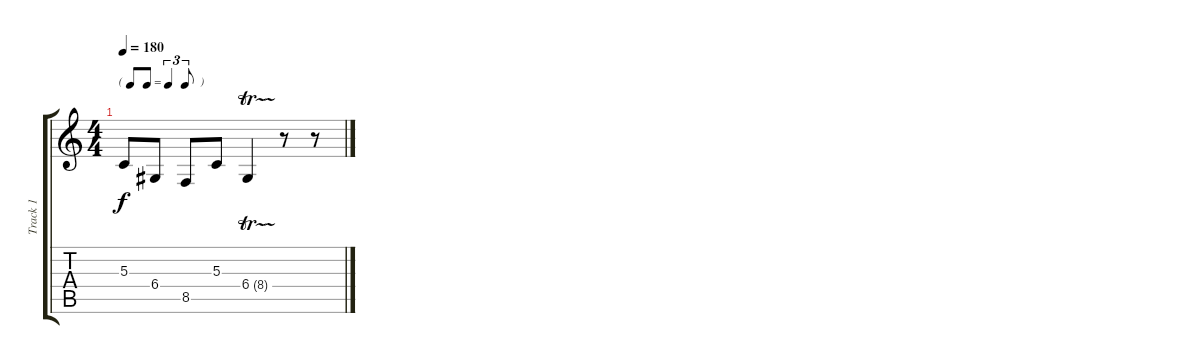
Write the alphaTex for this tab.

\track ("Track 1" "Track 1") {instrument tangoaccordion}
\staff {score tabs}
\tuning (E4 B3 G3 D3 A2 E2) {hide}
\ts (4 4)
\tf triplet8th
\tempo 180
\clef g2
\ks c
5.3.8{dy f} 6.4.8 8.5.8 5.3.8 6.4{tr (8 16)}.4 r.8 r.8
